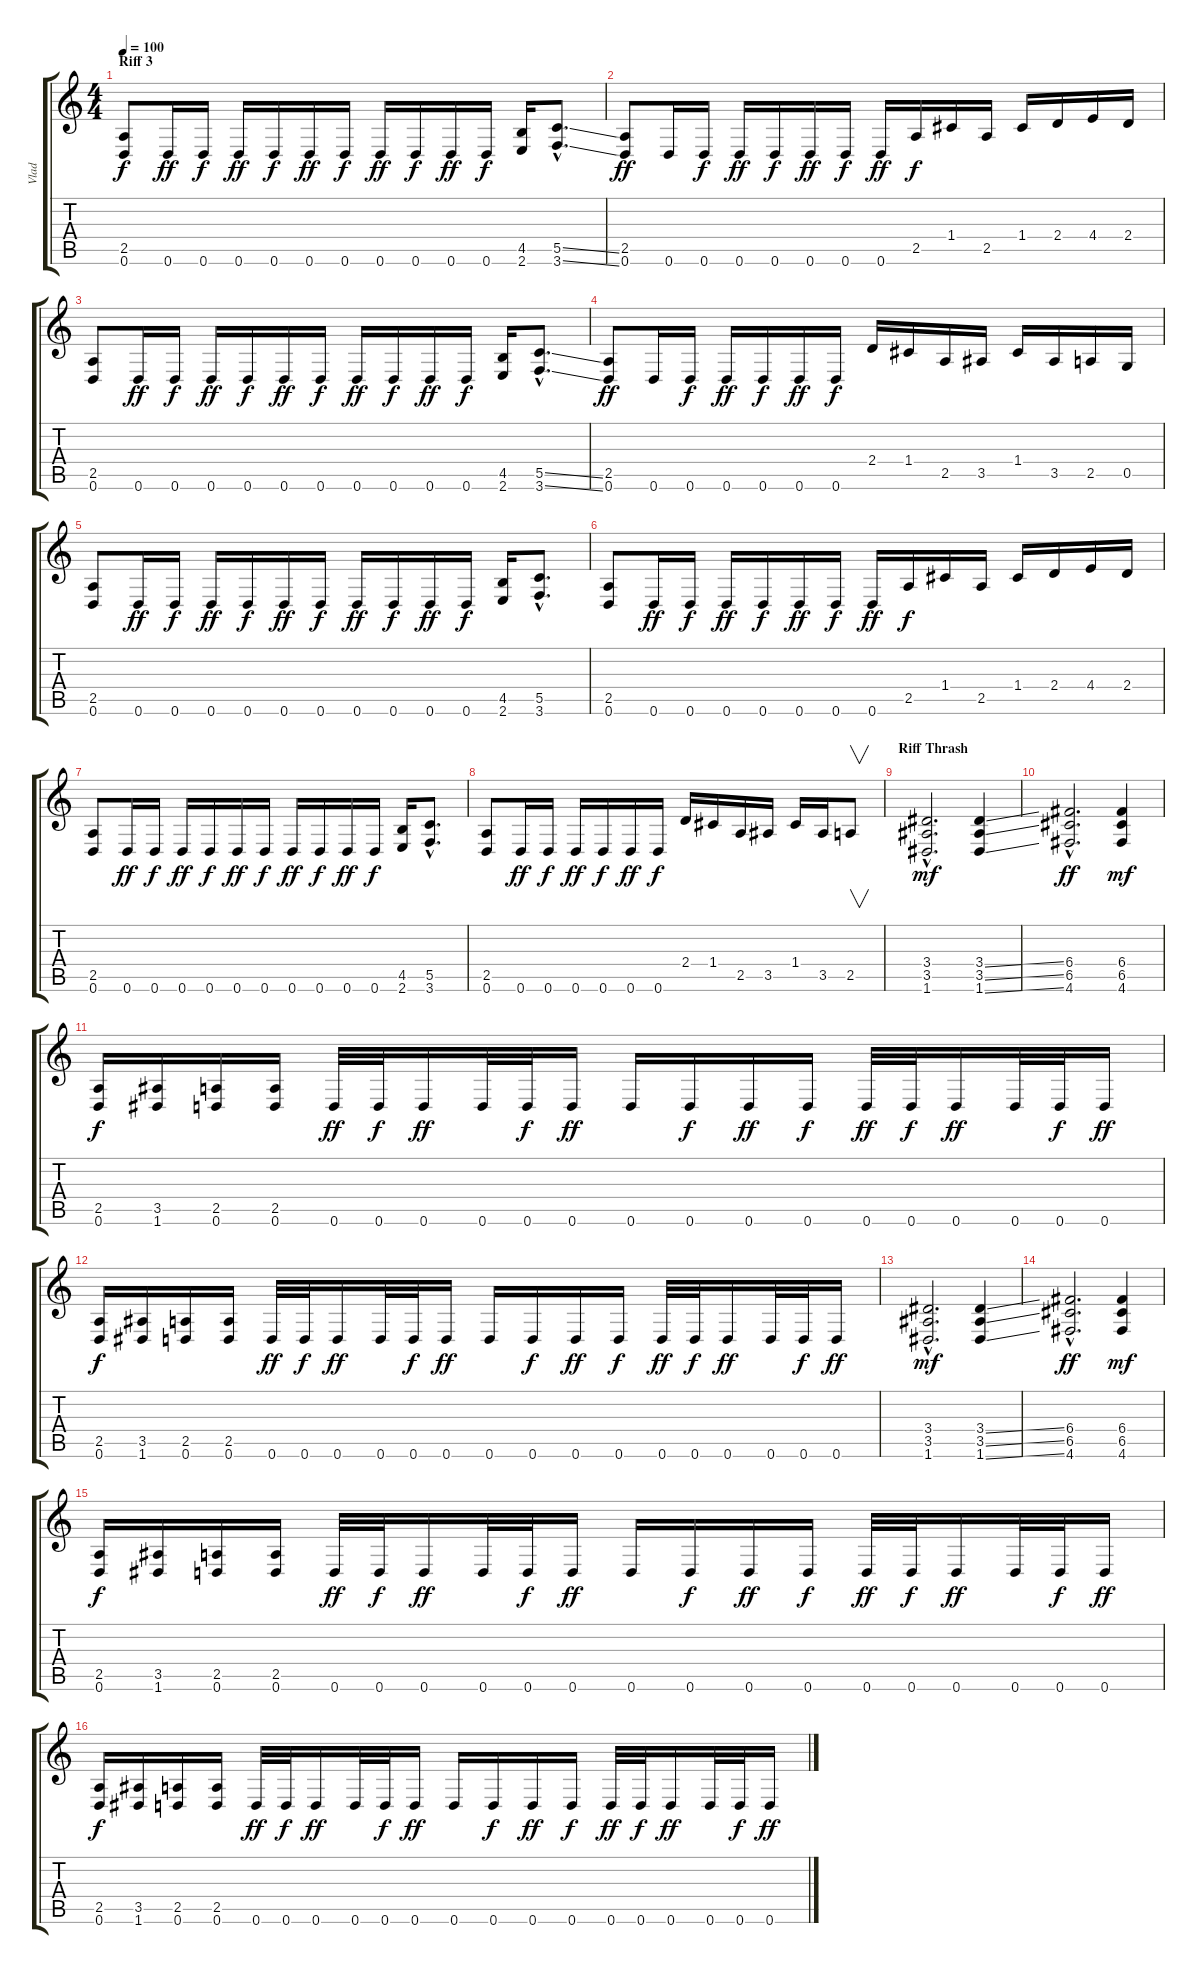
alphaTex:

\track ("Vlad" "Vlad") {instrument distortionguitar}
\staff {score tabs}
\tuning (D4 A3 F3 C3 G2 D2) {hide}
\ts (4 4)
\section ("" "Riff 3")
\tempo 100
\clef g2
\ks c
(2.5 0.6).8{dy f volume 12 balance 3} 0.6.16{dy ff} 0.6.16{dy f} 0.6.16{dy ff} 0.6.16{dy f} 0.6.16{dy ff} 0.6.16{dy f} 0.6.16{dy ff} 0.6.16{dy f} 0.6.16{dy ff} 0.6.16{dy f} (4.5 2.6).16 (5.5{ss hac} 3.6{ss hac}).8{d} |
(2.5 0.6).8{dy ff} 0.6.16 0.6.16{dy f} 0.6.16{dy ff} 0.6.16{dy f} 0.6.16{dy ff} 0.6.16{dy f} 0.6.16{dy ff} 2.5.16{dy f} 1.4.16 2.5.16 1.4.16 2.4.16 4.4.16 2.4.16 |
(2.5 0.6).8 0.6.16{dy ff} 0.6.16{dy f} 0.6.16{dy ff} 0.6.16{dy f} 0.6.16{dy ff} 0.6.16{dy f} 0.6.16{dy ff} 0.6.16{dy f} 0.6.16{dy ff} 0.6.16{dy f} (4.5 2.6).16 (5.5{ss hac} 3.6{ss hac}).8{d} |
(2.5 0.6).8{dy ff} 0.6.16 0.6.16{dy f} 0.6.16{dy ff} 0.6.16{dy f} 0.6.16{dy ff} 0.6.16{dy f} 2.4.16 1.4.16 2.5.16 3.5.16 1.4.16 3.5.16 2.5.16 0.5.16 |
(2.5 0.6).8 0.6.16{dy ff} 0.6.16{dy f} 0.6.16{dy ff} 0.6.16{dy f} 0.6.16{dy ff} 0.6.16{dy f} 0.6.16{dy ff} 0.6.16{dy f} 0.6.16{dy ff} 0.6.16{dy f} (4.5 2.6).16 (5.5{hac} 3.6{hac}).8{d} |
(2.5 0.6).8 0.6.16{dy ff} 0.6.16{dy f} 0.6.16{dy ff} 0.6.16{dy f} 0.6.16{dy ff} 0.6.16{dy f} 0.6.16{dy ff} 2.5.16{dy f} 1.4.16 2.5.16 1.4.16 2.4.16 4.4.16 2.4.16 |
(2.5 0.6).8 0.6.16{dy ff} 0.6.16{dy f} 0.6.16{dy ff} 0.6.16{dy f} 0.6.16{dy ff} 0.6.16{dy f} 0.6.16{dy ff} 0.6.16{dy f} 0.6.16{dy ff} 0.6.16{dy f} (4.5 2.6).16 (5.5{hac} 3.6{hac}).8{d} |
(2.5 0.6).8 0.6.16{dy ff} 0.6.16{dy f} 0.6.16{dy ff} 0.6.16{dy f} 0.6.16{dy ff} 0.6.16{dy f} 2.4.16 1.4.16 2.5.16 3.5.16 1.4.16 3.5.16 2.5.8{v} |
\section ("" "Riff Thrash")
(3.4{hac} 3.5{hac} 1.6{hac}).2{d dy mf} (3.4{ss} 3.5{ss} 1.6{ss}).4 |
(6.4{hac} 6.5{hac} 4.6{hac}).2{d dy ff} (6.4 6.5 4.6).4{dy mf} |
(2.5 0.6).16{dy f} (3.5 1.6).16 (2.5 0.6).16 (2.5 0.6).16 0.6.32{dy ff} 0.6.32{dy f} 0.6.16{dy ff} 0.6.32 0.6.32{dy f} 0.6.16{dy ff} 0.6.16 0.6.16{dy f} 0.6.16{dy ff} 0.6.16{dy f} 0.6.32{dy ff} 0.6.32{dy f} 0.6.16{dy ff} 0.6.32 0.6.32{dy f} 0.6.16{dy ff} |
(2.5 0.6).16{dy f} (3.5 1.6).16 (2.5 0.6).16 (2.5 0.6).16 0.6.32{dy ff} 0.6.32{dy f} 0.6.16{dy ff} 0.6.32 0.6.32{dy f} 0.6.16{dy ff} 0.6.16 0.6.16{dy f} 0.6.16{dy ff} 0.6.16{dy f} 0.6.32{dy ff} 0.6.32{dy f} 0.6.16{dy ff} 0.6.32 0.6.32{dy f} 0.6.16{dy ff} |
(3.4{hac} 3.5{hac} 1.6{hac}).2{d dy mf} (3.4{ss} 3.5{ss} 1.6{ss}).4 |
(6.4{hac} 6.5{hac} 4.6{hac}).2{d dy ff} (6.4 6.5 4.6).4{dy mf} |
(2.5 0.6).16{dy f} (3.5 1.6).16 (2.5 0.6).16 (2.5 0.6).16 0.6.32{dy ff} 0.6.32{dy f} 0.6.16{dy ff} 0.6.32 0.6.32{dy f} 0.6.16{dy ff} 0.6.16 0.6.16{dy f} 0.6.16{dy ff} 0.6.16{dy f} 0.6.32{dy ff} 0.6.32{dy f} 0.6.16{dy ff} 0.6.32 0.6.32{dy f} 0.6.16{dy ff} |
(2.5 0.6).16{dy f} (3.5 1.6).16 (2.5 0.6).16 (2.5 0.6).16 0.6.32{dy ff} 0.6.32{dy f} 0.6.16{dy ff} 0.6.32 0.6.32{dy f} 0.6.16{dy ff} 0.6.16 0.6.16{dy f} 0.6.16{dy ff} 0.6.16{dy f} 0.6.32{dy ff} 0.6.32{dy f} 0.6.16{dy ff} 0.6.32 0.6.32{dy f} 0.6.16{dy ff}
